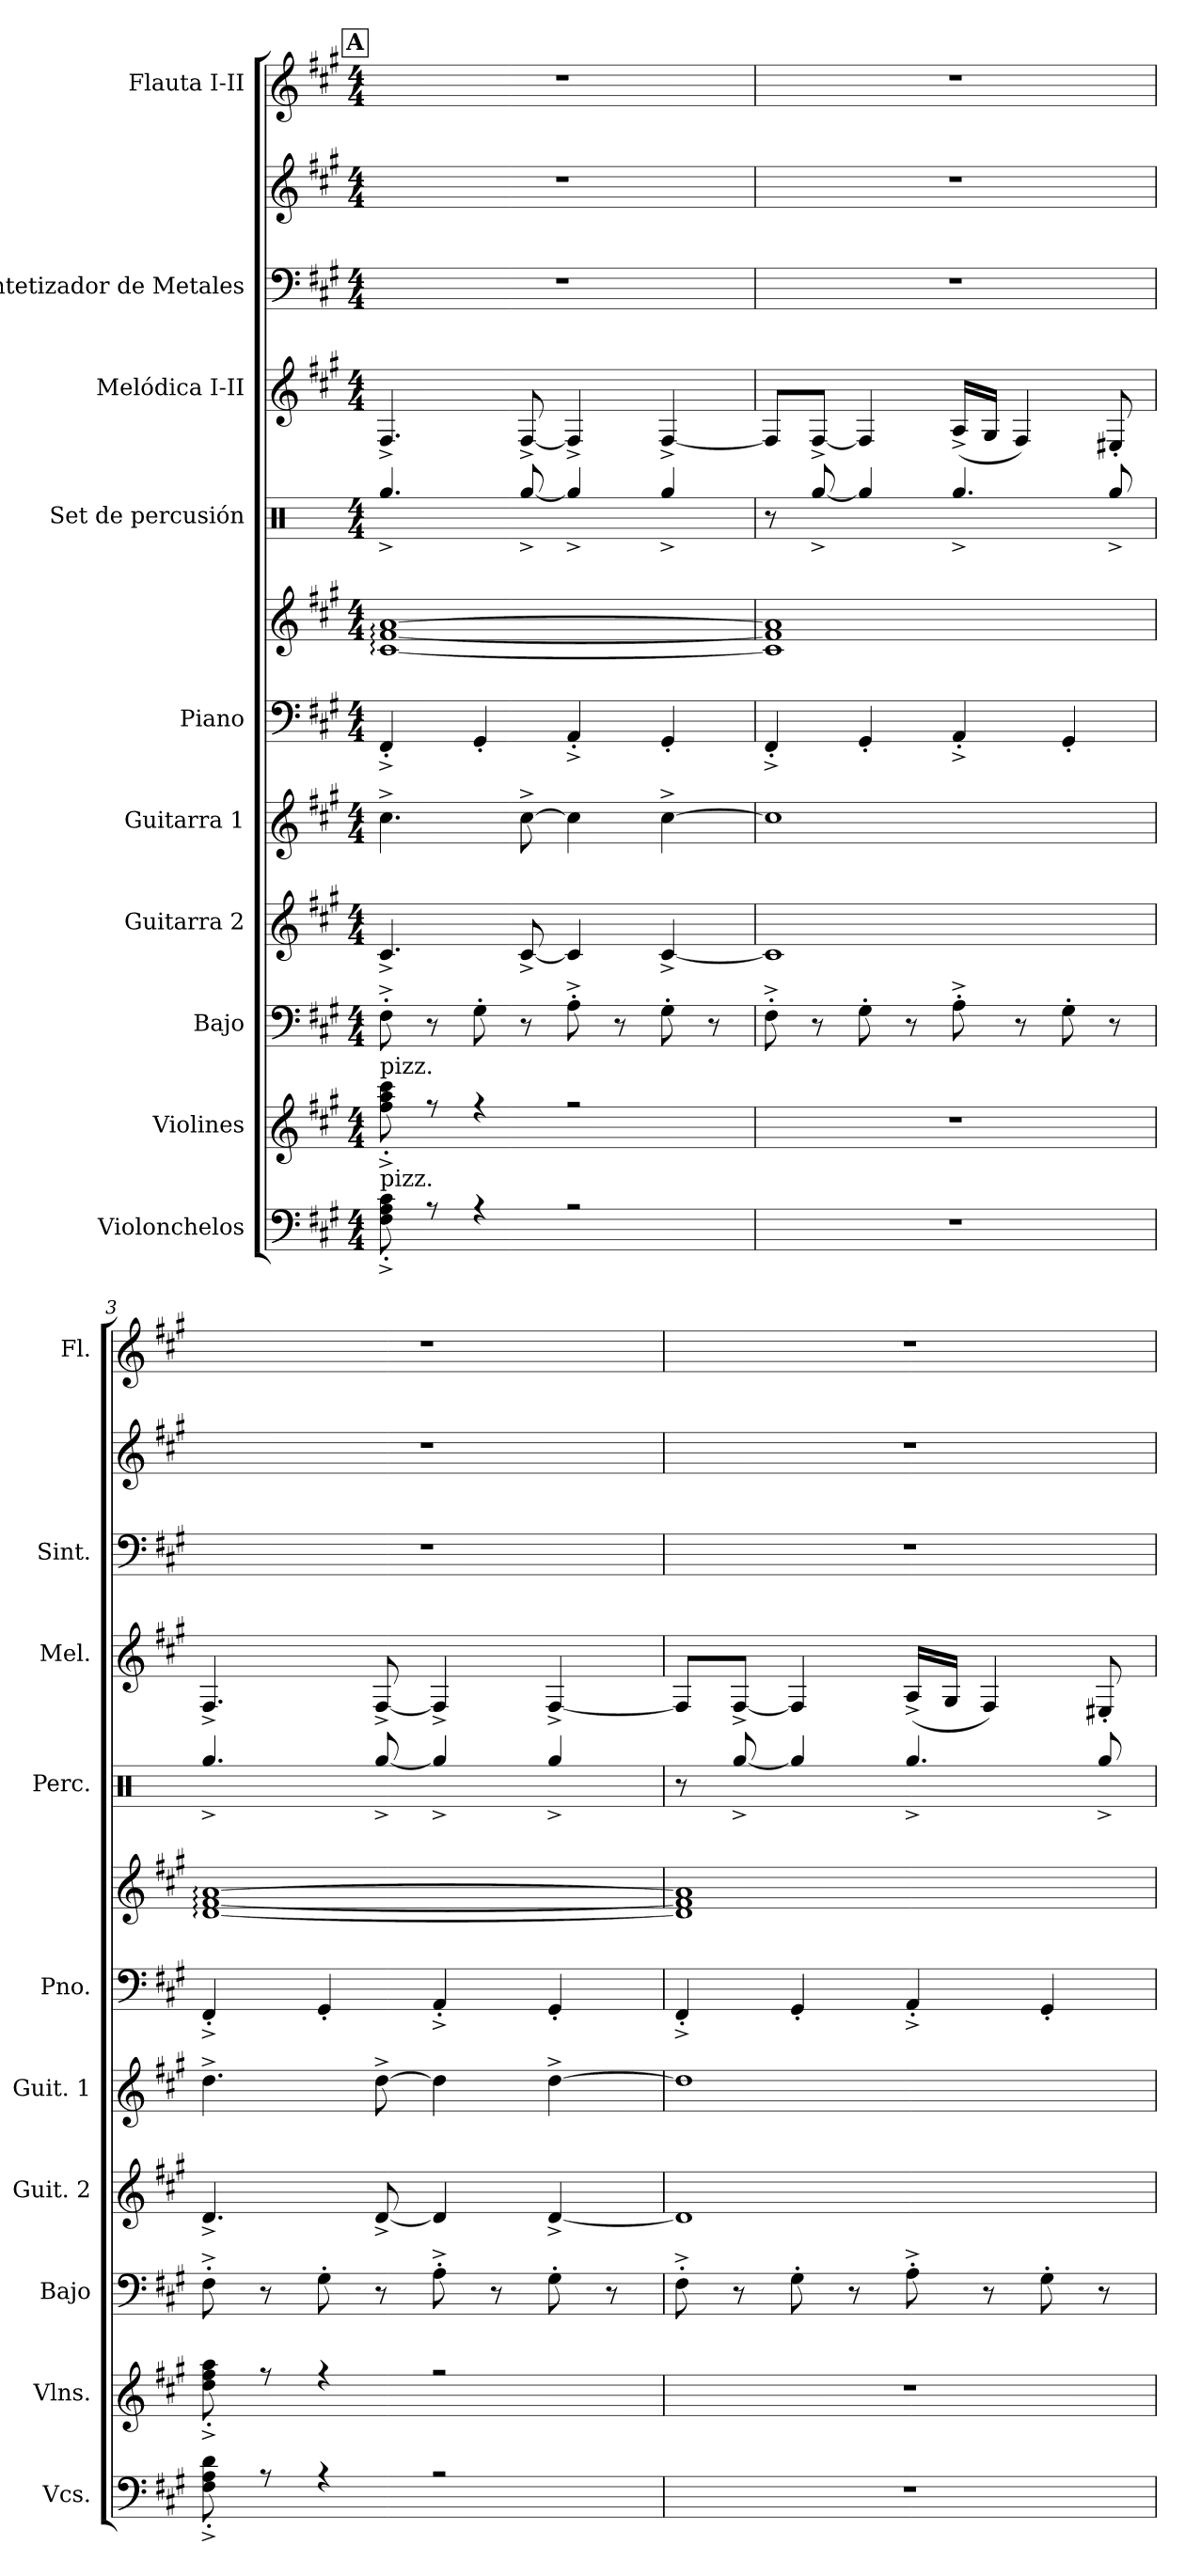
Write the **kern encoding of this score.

**kern	**kern	**kern	**kern	**kern	**kern	**kern	**kern	**kern	**kern	**kern	**kern
*part10	*part9	*part8	*part7	*part6	*part5	*part5	*part4	*part3	*part2	*part2	*part1
*staff12	*staff11	*staff10	*staff9	*staff8	*staff7	*staff6	*staff5	*staff4	*staff3	*staff2	*staff1
*I"Violonchelos	*I"Violines	*I"Bajo	*I"Guitarra 2	*I"Guitarra 1	*I"Piano	*	*I"Set de percusión	*I"Melódica I-II	*I"Sintetizador de Metales	*	*I"Flauta I-II
*I'Vcs.	*I'Vlns.	*I'Bajo	*I'Guit. 2	*I'Guit. 1	*I'Pno.	*	*I'Perc.	*I'Mel.	*I'Sint.	*	*I'Fl.
*clefF4	*clefG2	*clefF4	*clefG2	*clefG2	*clefF4	*clefG2	*clefX	*clefG2	*clefF4	*clefG2	*clefG2
*	*	*ITrd7c12	*ITrd7c12	*ITrd7c12	*	*	*	*	*	*	*
*k[f#c#g#]	*k[f#c#g#]	*k[f#c#g#]	*k[f#c#g#]	*k[f#c#g#]	*k[f#c#g#]	*k[f#c#g#]	*k[]	*k[f#c#g#]	*k[f#c#g#]	*k[f#c#g#]	*k[f#c#g#]
*A:	*A:	*	*	*	*A:	*A:	*	*A:	*A:	*A:	*A:
*M4/4	*M4/4	*M4/4	*M4/4	*M4/4	*M4/4	*M4/4	*M4/4	*M4/4	*M4/4	*M4/4	*M4/4
*MM130	*MM130	*MM130	*MM130	*MM130	*MM130	*MM130	*MM130	*MM130	*MM130	*MM130	*MM130
!!LO:REH:place=s1:a:B:fs=21.4259:t=A
=1	=1	=1	=1	=1	=1	=1	=1	=1	=1	=1	=1
*^	*^	*	*	*	*	*	*	*	*	*	*
!	!	!LO:TX:a:t=pizz.	!	!	!	!	!	!	!	!	!	!	!
!LO:TX:a:t=pizz.	!	!	!	!	!	!	!	!	!	!	!	!	!
1ryy	8F#\'^ 8A\'^ 8c#\'^	1ryy	8ff#\'^ 8aa\'^ 8ccc#\'^	8FF#'^\	4.C#^/	4.c#^\	4FF#'^/	[1c#: [1f#: [1a:	4.Rgg^/	4.F#^/	1r	1r	1r
.	8rA	.	8rff	8r	.	.	.	.	.	.	.	.	.
.	4rA	.	4rff	8GG#'\	.	.	4GG#'/	.	.	.	.	.	.
.	.	.	.	8r	[8C#^/	[8c#^\	.	.	[8Rgg^/	[8F#^/	.	.	.
.	2rA	.	2rff	8AA'^\	4C#/]	4c#\]	4AA'^/	.	4Rgg^/]	4F#^/]	.	.	.
.	.	.	.	8r	.	.	.	.	.	.	.	.	.
.	.	.	.	8GG#'\	[4C#^/	[4c#^\	4GG#'/	.	4Rgg^/	[4F#^/	.	.	.
.	.	.	.	8r	.	.	.	.	.	.	.	.	.
*v	*v	*	*	*	*	*	*	*	*	*	*	*	*
*	*v	*v	*	*	*	*	*	*	*	*	*	*
=2	=2	=2	=2	=2	=2	=2	=2	=2	=2	=2	=2
1r	1r	8FF#'^\	1C#]	1c#]	4FF#'^/	1c#] 1f#] 1a]	8r	8F#/L]	1r	1r	1r
.	.	8r	.	.	.	.	[8Rgg^/	[8F#^/J	.	.	.
.	.	8GG#'\	.	.	4GG#'/	.	4Rgg/]	4F#/]	.	.	.
.	.	8r	.	.	.	.	.	.	.	.	.
.	.	8AA'^\	.	.	4AA'^/	.	4.Rgg^/	(16A^/LL	.	.	.
.	.	.	.	.	.	.	.	16G#/JJ	.	.	.
.	.	8r	.	.	.	.	.	4F#/)	.	.	.
.	.	8GG#'\	.	.	4GG#'/	.	.	.	.	.	.
.	.	8r	.	.	.	.	8Rgg^/	8E#X'/	.	.	.
=3	=3	=3	=3	=3	=3	=3	=3	=3	=3	=3	=3
*^	*^	*	*	*	*	*	*	*	*	*	*
1ryy	8F#\'^ 8A\'^ 8d\'^	1ryy	8dd\'^ 8ff#\'^ 8aa\'^	8FF#'^\	4.D^/	4.d^\	4FF#'^/	[1d: [1f#: [1a:	4.Rgg^/	4.F#^/	1r	1r	1r
.	8rA	.	8rff	8r	.	.	.	.	.	.	.	.	.
.	4rA	.	4rff	8GG#'\	.	.	4GG#'/	.	.	.	.	.	.
.	.	.	.	8r	[8D^/	[8d^\	.	.	[8Rgg^/	[8F#^/	.	.	.
.	2rA	.	2rff	8AA'^\	4D/]	4d\]	4AA'^/	.	4Rgg^/]	4F#^/]	.	.	.
.	.	.	.	8r	.	.	.	.	.	.	.	.	.
.	.	.	.	8GG#'\	[4D^/	[4d^\	4GG#'/	.	4Rgg^/	[4F#^/	.	.	.
.	.	.	.	8r	.	.	.	.	.	.	.	.	.
*v	*v	*	*	*	*	*	*	*	*	*	*	*	*
*	*v	*v	*	*	*	*	*	*	*	*	*	*
!!LO:PB:g=z
=4	=4	=4	=4	=4	=4	=4	=4	=4	=4	=4	=4
1r	1r	8FF#'^\	1D]	1d]	4FF#'^/	1d] 1f#] 1a]	8r	8F#/L]	1r	1r	1r
.	.	8r	.	.	.	.	[8Rgg^/	[8F#^/J	.	.	.
.	.	8GG#'\	.	.	4GG#'/	.	4Rgg/]	4F#/]	.	.	.
.	.	8r	.	.	.	.	.	.	.	.	.
.	.	8AA'^\	.	.	4AA'^/	.	4.Rgg^/	(16A^/LL	.	.	.
.	.	.	.	.	.	.	.	16G#/JJ	.	.	.
.	.	8r	.	.	.	.	.	4F#/)	.	.	.
.	.	8GG#'\	.	.	4GG#'/	.	.	.	.	.	.
.	.	8r	.	.	.	.	8Rgg^/	8E#X'/	.	.	.
=	=	=	=	=	=	=	=	=	=	=	=
*-	*-	*-	*-	*-	*-	*-	*-	*-	*-	*-	*-
